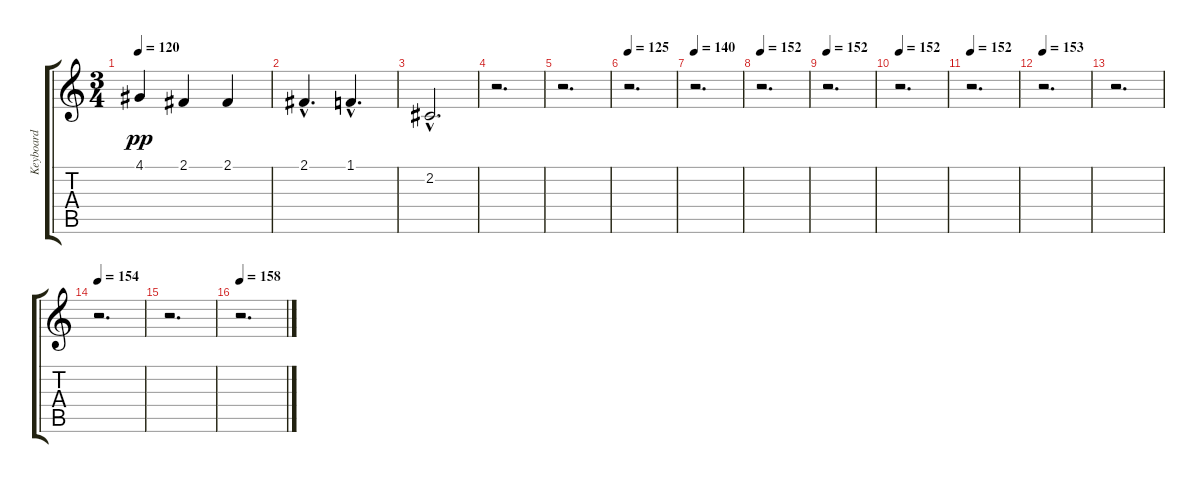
\track ("Keyboard" "Keyboard") {instrument lead6voice}
\staff {score tabs}
\tuning (E4 B3 G3 D3 A2 E2) {hide}
\ts (3 4)
\tempo 120
\clef g2
\ks c
4.1.4{dy pp} 2.1.4 2.1.4 |
2.1{hac}.4{d} 1.1{hac}.4{d} |
2.2{hac}.2{d} |
r.2{d} |
r.2{d} |
\tempo 125
r.2{d} |
\tempo 140
r.2{d} |
\tempo 152
r.2{d} |
\tempo 152
r.2{d} |
\tempo 152
r.2{d} |
\tempo 152
r.2{d} |
\tempo 153
r.2{d} |
r.2{d} |
\tempo 154
r.2{d} |
r.2{d} |
\tempo 158
r.2{d}
